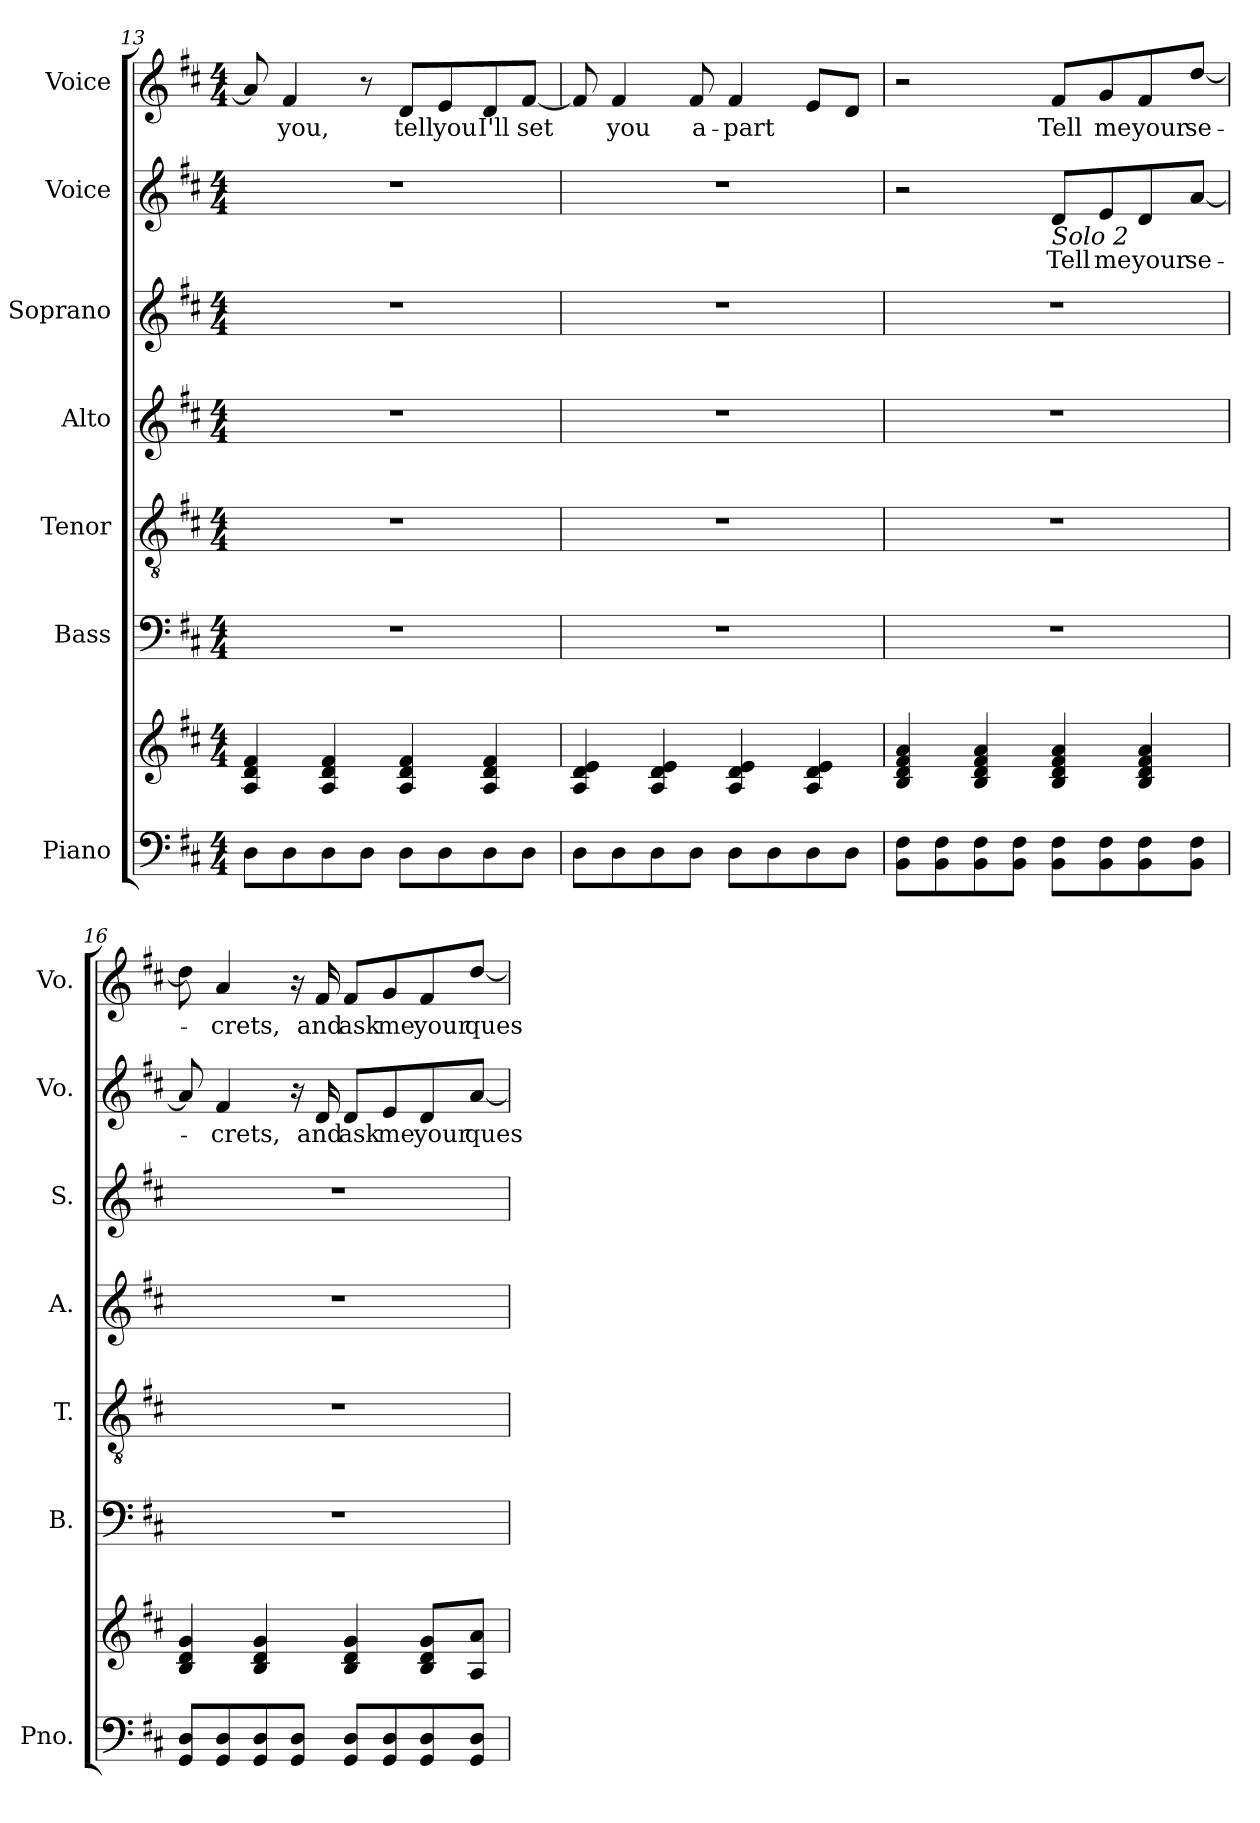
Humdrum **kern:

**kern	**kern	**kern	**kern	**kern	**kern	**kern	**text	**kern	**text
*part7	*part7	*part6	*part5	*part4	*part3	*part2	*part2	*part1	*part1
*staff8	*staff7	*staff6	*staff5	*staff4	*staff3	*staff2	*staff2	*staff1	*staff1
*I"Piano	*	*I"Bass	*I"Tenor	*I"Alto	*I"Soprano	*I"Voice	*	*I"Voice	*
*I'Pno.	*	*I'B.	*I'T.	*I'A.	*I'S.	*I'Vo.	*	*I'Vo.	*
*clefF4	*clefG2	*clefF4	*clefGv2	*clefG2	*clefG2	*clefG2	*	*clefG2	*
*k[f#c#]	*k[f#c#]	*k[f#c#]	*k[f#c#]	*k[f#c#]	*k[f#c#]	*k[f#c#]	*	*k[f#c#]	*
*M4/4	*M4/4	*M4/4	*M4/4	*M4/4	*M4/4	*M4/4	*	*M4/4	*
=13	=13	=13	=13	=13	=13	=13	=13	=13	=13
8D\L	4A/ 4d/ 4f#/	1r	1r	1r	1r	1r	.	8a/]	.
8D\	.	.	.	.	.	.	.	4f#/	you,
8D\	4A/ 4d/ 4f#/	.	.	.	.	.	.	.	.
8D\J	.	.	.	.	.	.	.	8r	.
8D\L	4A/ 4d/ 4f#/	.	.	.	.	.	.	8d/L	tell
8D\	.	.	.	.	.	.	.	8e/	you
8D\	4A/ 4d/ 4f#/	.	.	.	.	.	.	8d/	I'll
8D\J	.	.	.	.	.	.	.	[8f#/J	set
!!LO:LB:g=z
=14	=14	=14	=14	=14	=14	=14	=14	=14	=14
8D\L	4A/ 4d/ 4e/	1r	1r	1r	1r	1r	.	8f#/]	.
8D\	.	.	.	.	.	.	.	4f#/	you
8D\	4A/ 4d/ 4e/	.	.	.	.	.	.	.	.
8D\J	.	.	.	.	.	.	.	8f#/	a-
8D\L	4A/ 4d/ 4e/	.	.	.	.	.	.	4f#/	-part
8D\	.	.	.	.	.	.	.	.	.
8D\	4A/ 4d/ 4e/	.	.	.	.	.	.	8e/L	.
8D\J	.	.	.	.	.	.	.	8d/J	.
=15	=15	=15	=15	=15	=15	=15	=15	=15	=15
8BB\ 8F#\L	4B/ 4d/ 4f#/ 4a/	1r	1r	1r	1r	2r	.	2r	.
8BB\ 8F#\	.	.	.	.	.	.	.	.	.
8BB\ 8F#\	4B/ 4d/ 4f#/ 4a/	.	.	.	.	.	.	.	.
8BB\ 8F#\J	.	.	.	.	.	.	.	.	.
!	!	!	!	!	!	!LO:TX:b:i:t=Solo 2	!	!	!
8BB\ 8F#\L	4B/ 4d/ 4f#/ 4a/	.	.	.	.	8d/L	Tell	8f#/L	Tell
8BB\ 8F#\	.	.	.	.	.	8e/	me	8g/	me
8BB\ 8F#\	4B/ 4d/ 4f#/ 4a/	.	.	.	.	8d/	your	8f#/	your
8BB\ 8F#\J	.	.	.	.	.	[8a/J	se-	[8dd/J	se-
=16	=16	=16	=16	=16	=16	=16	=16	=16	=16
8GG/ 8D/L	4B/ 4d/ 4g/	1r	1r	1r	1r	8a/]	.	8dd\]	.
8GG/ 8D/	.	.	.	.	.	4f#/	-crets,	4a/	-crets,
8GG/ 8D/	4B/ 4d/ 4g/	.	.	.	.	.	.	.	.
8GG/ 8D/J	.	.	.	.	.	16r	.	16r	.
.	.	.	.	.	.	16d/	and	16f#/	and
8GG/ 8D/L	4B/ 4d/ 4g/	.	.	.	.	8d/L	ask	8f#/L	ask
8GG/ 8D/	.	.	.	.	.	8e/	me	8g/	me
8GG/ 8D/	8B/ 8d/ 8g/L	.	.	.	.	8d/	your	8f#/	your
8GG/ 8D/J	8A/ 8a/J	.	.	.	.	[8a/J	ques-	[8dd/J	ques-
=	=	=	=	=	=	=	=	=	=
*-	*-	*-	*-	*-	*-	*-	*-	*-	*-
